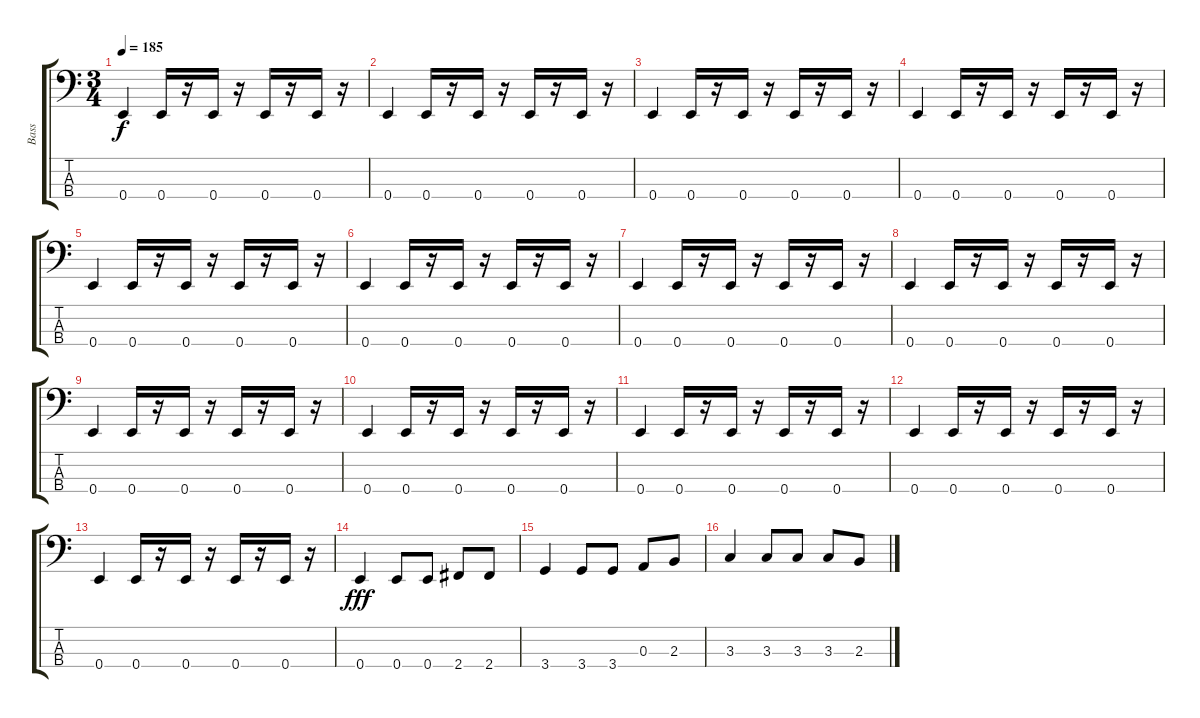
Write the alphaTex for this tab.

\track ("Bass" "Bass") {instrument fretlessbass}
\staff {score tabs}
\tuning (G2 D2 A1 E1) {hide}
\ts (3 4)
\tempo 185
\clef f4
\ks c
0.4.4{dy f} 0.4.16 r.16 0.4.16 r.16 0.4.16 r.16 0.4.16 r.16 |
0.4.4 0.4.16 r.16 0.4.16 r.16 0.4.16 r.16 0.4.16 r.16 |
0.4.4 0.4.16 r.16 0.4.16 r.16 0.4.16 r.16 0.4.16 r.16 |
0.4.4 0.4.16 r.16 0.4.16 r.16 0.4.16 r.16 0.4.16 r.16 |
0.4.4 0.4.16 r.16 0.4.16 r.16 0.4.16 r.16 0.4.16 r.16 |
0.4.4 0.4.16 r.16 0.4.16 r.16 0.4.16 r.16 0.4.16 r.16 |
0.4.4 0.4.16 r.16 0.4.16 r.16 0.4.16 r.16 0.4.16 r.16 |
0.4.4 0.4.16 r.16 0.4.16 r.16 0.4.16 r.16 0.4.16 r.16 |
0.4.4 0.4.16 r.16 0.4.16 r.16 0.4.16 r.16 0.4.16 r.16 |
0.4.4 0.4.16 r.16 0.4.16 r.16 0.4.16 r.16 0.4.16 r.16 |
0.4.4 0.4.16 r.16 0.4.16 r.16 0.4.16 r.16 0.4.16 r.16 |
0.4.4 0.4.16 r.16 0.4.16 r.16 0.4.16 r.16 0.4.16 r.16 |
0.4.4 0.4.16 r.16 0.4.16 r.16 0.4.16 r.16 0.4.16 r.16 |
0.4.4{dy fff} 0.4.8 0.4.8 2.4.8 2.4.8 |
3.4.4 3.4.8 3.4.8 0.3.8 2.3.8 |
3.3.4 3.3.8 3.3.8 3.3.8 2.3.8
